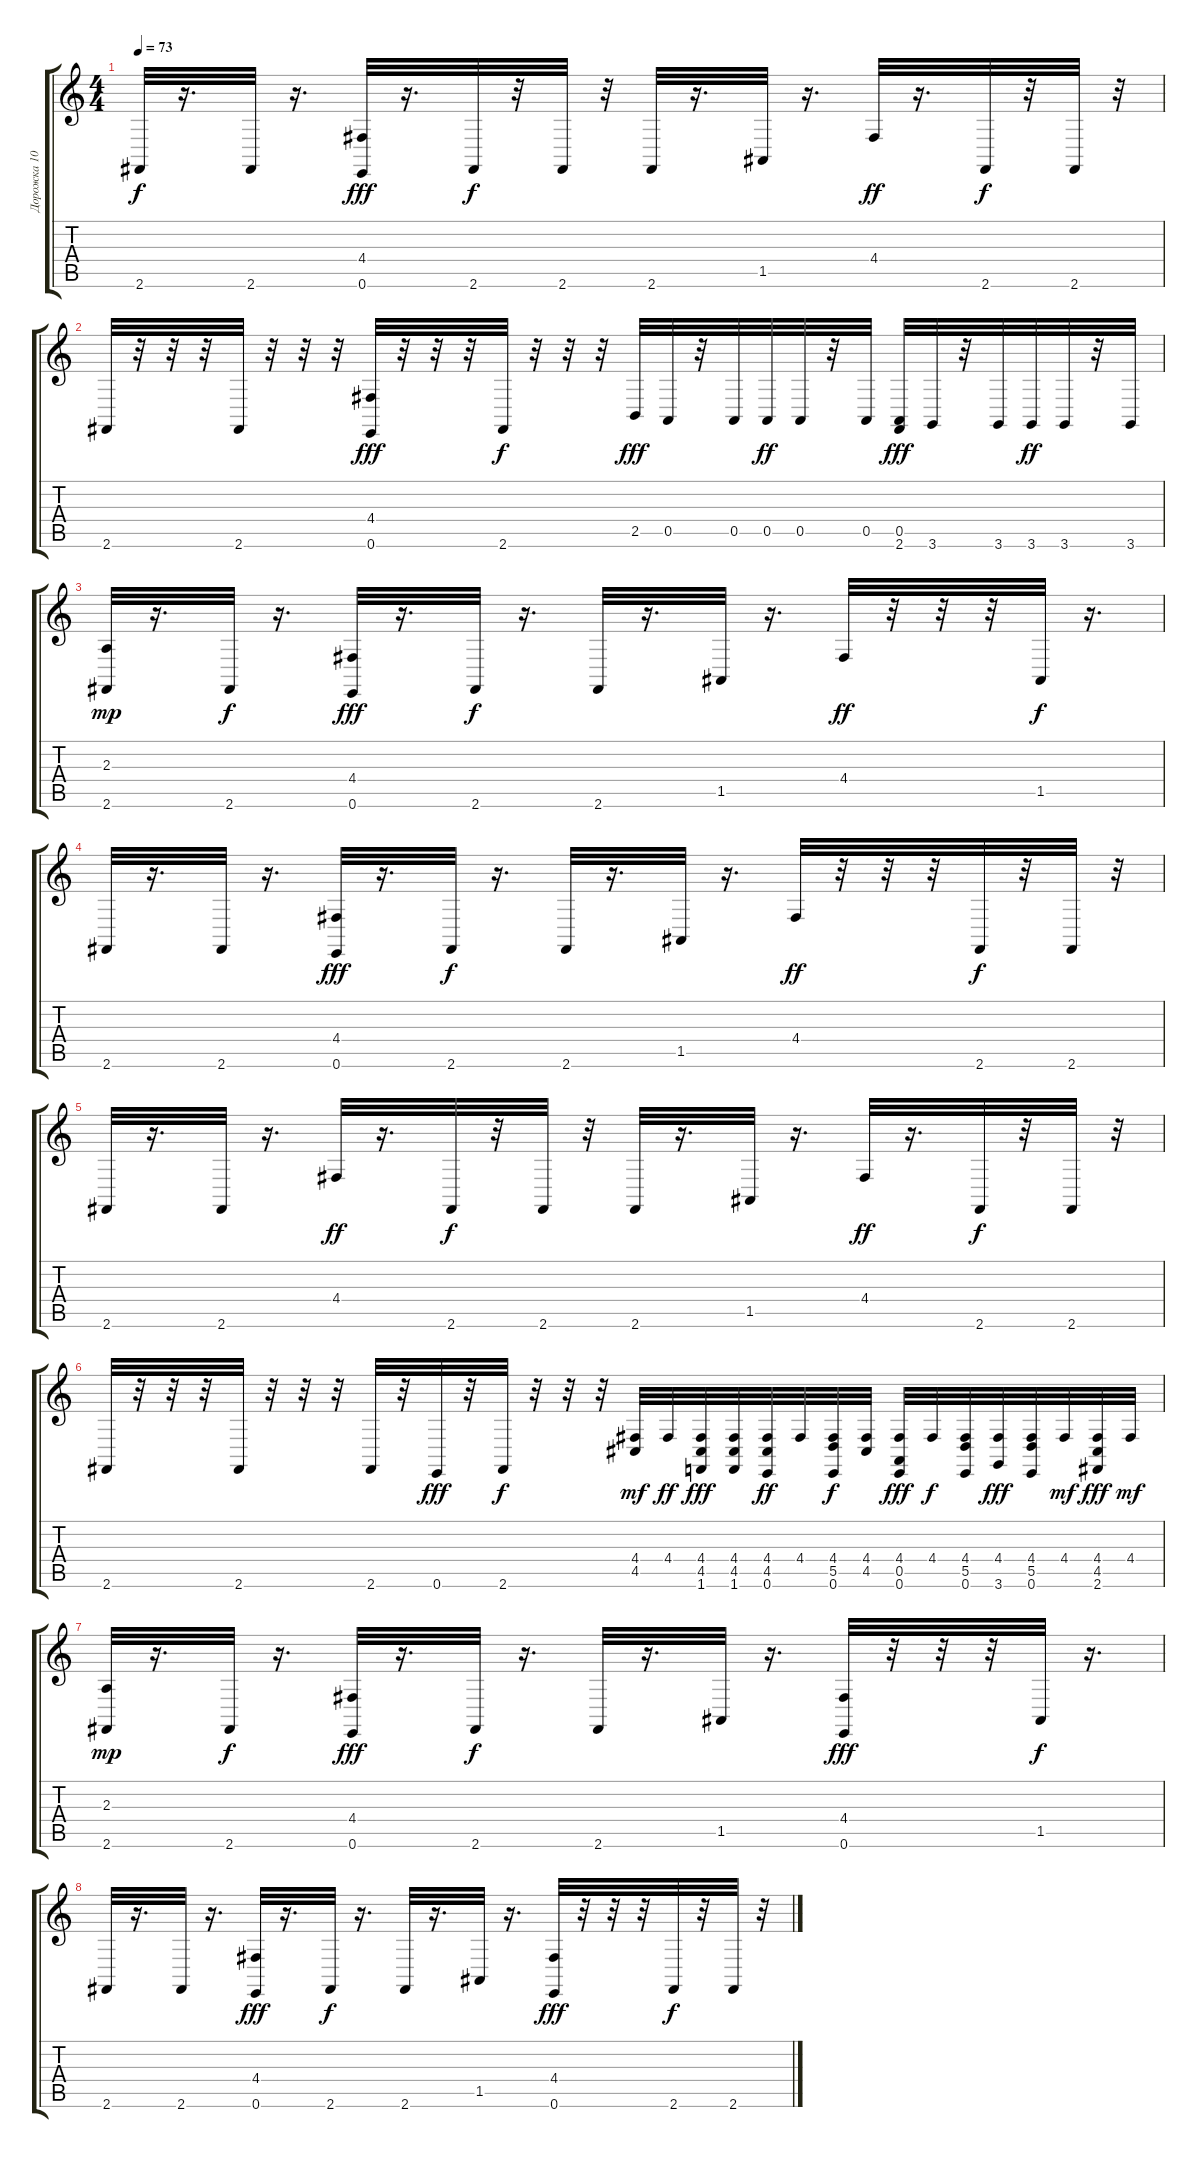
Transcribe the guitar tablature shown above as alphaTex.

\track ("Дорожка 10" "Дорожка 10") {instrument drawbarorgan}
\staff {score tabs}
\tuning (E4 B3 G3 D3 A2 E2) {hide}
\ts (4 4)
\tempo 73
\clef g2
\ks c
2.6.32{dy f} r.16{d} 2.6.32 r.16{d} (4.4 0.6).32{dy fff} r.16{d} 2.6.32{dy f} r.32 2.6.32 r.32 2.6.32 r.16{d} 1.5.32 r.16{d} 4.4.32{dy ff} r.16{d} 2.6.32{dy f} r.32 2.6.32 r.32 |
2.6.32 r.32 r.32 r.32 2.6.32 r.32 r.32 r.32 (4.4 0.6).32{dy fff} r.32 r.32 r.32 2.6.32{dy f} r.32 r.32 r.32 2.5.32{dy fff} 0.5.32 r.32 0.5.32 0.5.32{dy ff} 0.5.32 r.32 0.5.32 (0.5 2.6).32{dy fff} 3.6.32 r.32 3.6.32 3.6.32{dy ff} 3.6.32 r.32 3.6.32 |
(2.3 2.6).32{dy mp} r.16{d} 2.6.32{dy f} r.16{d} (4.4 0.6).32{dy fff} r.16{d} 2.6.32{dy f} r.16{d} 2.6.32 r.16{d} 1.5.32 r.16{d} 4.4.32{dy ff} r.32 r.32 r.32 1.5.32{dy f} r.16{d} |
2.6.32 r.16{d} 2.6.32 r.16{d} (4.4 0.6).32{dy fff} r.16{d} 2.6.32{dy f} r.16{d} 2.6.32 r.16{d} 1.5.32 r.16{d} 4.4.32{dy ff} r.32 r.32 r.32 2.6.32{dy f} r.32 2.6.32 r.32 |
2.6.32 r.16{d} 2.6.32 r.16{d} 4.4.32{dy ff} r.16{d} 2.6.32{dy f} r.32 2.6.32 r.32 2.6.32 r.16{d} 1.5.32 r.16{d} 4.4.32{dy ff} r.16{d} 2.6.32{dy f} r.32 2.6.32 r.32 |
2.6.32 r.32 r.32 r.32 2.6.32 r.32 r.32 r.32 2.6.32 r.32 0.6.32{dy fff} r.32 2.6.32{dy f} r.32 r.32 r.32 (4.4 4.5).32{dy mf} 4.4.32{dy ff} (4.4 4.5 1.6).32{dy fff} (4.4 4.5 1.6).32 (4.4 4.5 0.6).32{dy ff} 4.4.32 (4.4 5.5 0.6).32{dy f} (4.4 4.5).32 (4.4 0.5 0.6).32{dy fff} 4.4.32{dy f} (4.4 5.5 0.6).32 (4.4 3.6).32{dy fff} (4.4 5.5 0.6).32 4.4.32{dy mf} (4.4 4.5 2.6).32{dy fff} 4.4.32{dy mf} |
(2.3 2.6).32{dy mp} r.16{d} 2.6.32{dy f} r.16{d} (4.4 0.6).32{dy fff} r.16{d} 2.6.32{dy f} r.16{d} 2.6.32 r.16{d} 1.5.32 r.16{d} (4.4 0.6).32{dy fff} r.32 r.32 r.32 1.5.32{dy f} r.16{d} |
2.6.32 r.16{d} 2.6.32 r.16{d} (4.4 0.6).32{dy fff} r.16{d} 2.6.32{dy f} r.16{d} 2.6.32 r.16{d} 1.5.32 r.16{d} (4.4 0.6).32{dy fff} r.32 r.32 r.32 2.6.32{dy f} r.32 2.6.32 r.32
